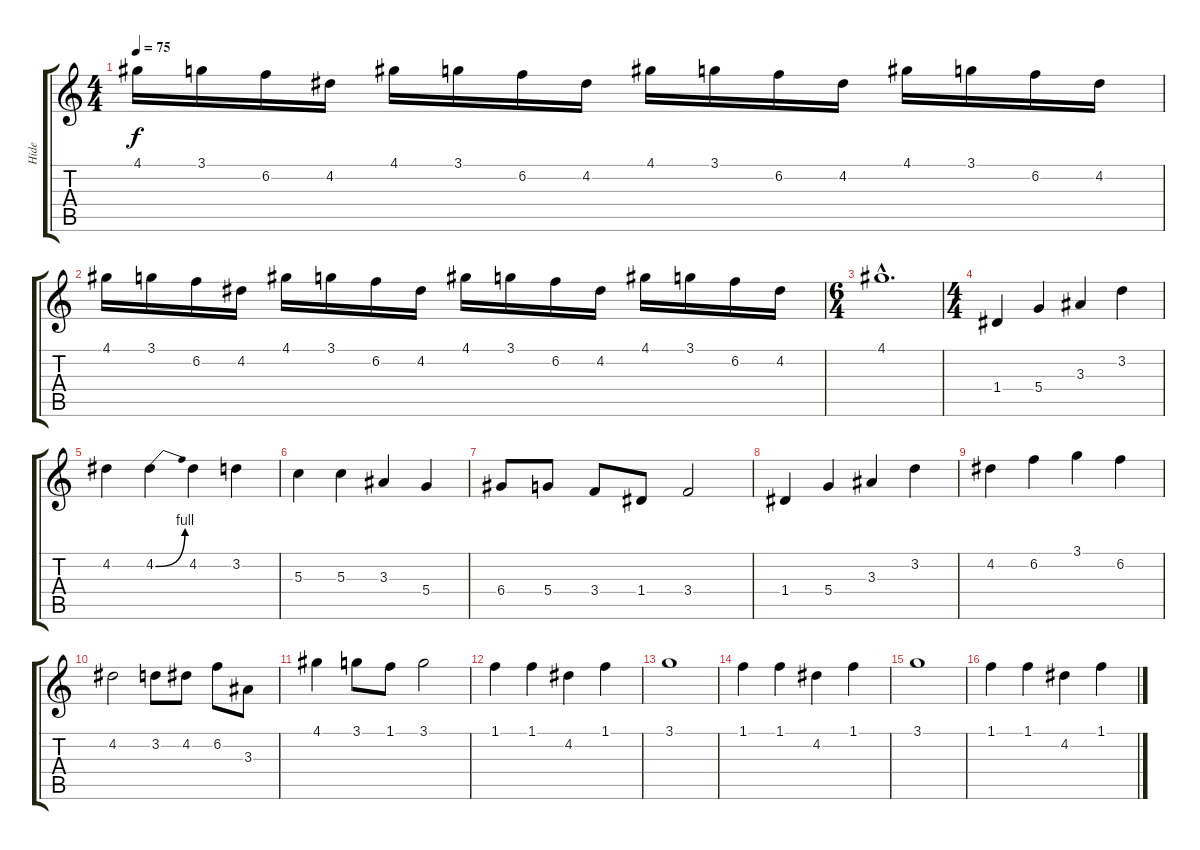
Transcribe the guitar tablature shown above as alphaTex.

\track ("Hide" "Hide") {instrument distortionguitar}
\staff {score tabs}
\tuning (E4 B3 G3 D3 A2 E2) {hide}
\ts (4 4)
\tempo 75
\clef g2
\ks c
4.1.16{dy f instrument distortionguitar} 3.1.16 6.2.16 4.2.16 4.1.16 3.1.16 6.2.16 4.2.16 4.1.16 3.1.16 6.2.16 4.2.16 4.1.16 3.1.16 6.2.16 4.2.16 |
4.1.16 3.1.16 6.2.16 4.2.16 4.1.16 3.1.16 6.2.16 4.2.16 4.1.16 3.1.16 6.2.16 4.2.16 4.1.16 3.1.16 6.2.16 4.2.16 |
\ts (6 4)
4.1{hac}.1{d} |
\ts (4 4)
1.4.4 5.4.4 3.3.4 3.2.4 |
4.2.4 4.2{be (bend 0 0 60 4)}.4 4.2.4 3.2.4 |
5.3.4 5.3.4 3.3.4 5.4.4 |
6.4.8 5.4.8 3.4.8 1.4.8 3.4.2 |
1.4.4 5.4.4 3.3.4 3.2.4 |
4.2.4 6.2.4 3.1.4 6.2.4 |
4.2.2 3.2.8 4.2.8 6.2.8 3.3.8 |
4.1.4 3.1.8 1.1.8 3.1.2 |
1.1.4 1.1.4 4.2.4 1.1.4 |
3.1.1 |
1.1.4 1.1.4 4.2.4 1.1.4 |
3.1.1 |
1.1.4 1.1.4 4.2.4 1.1.4
